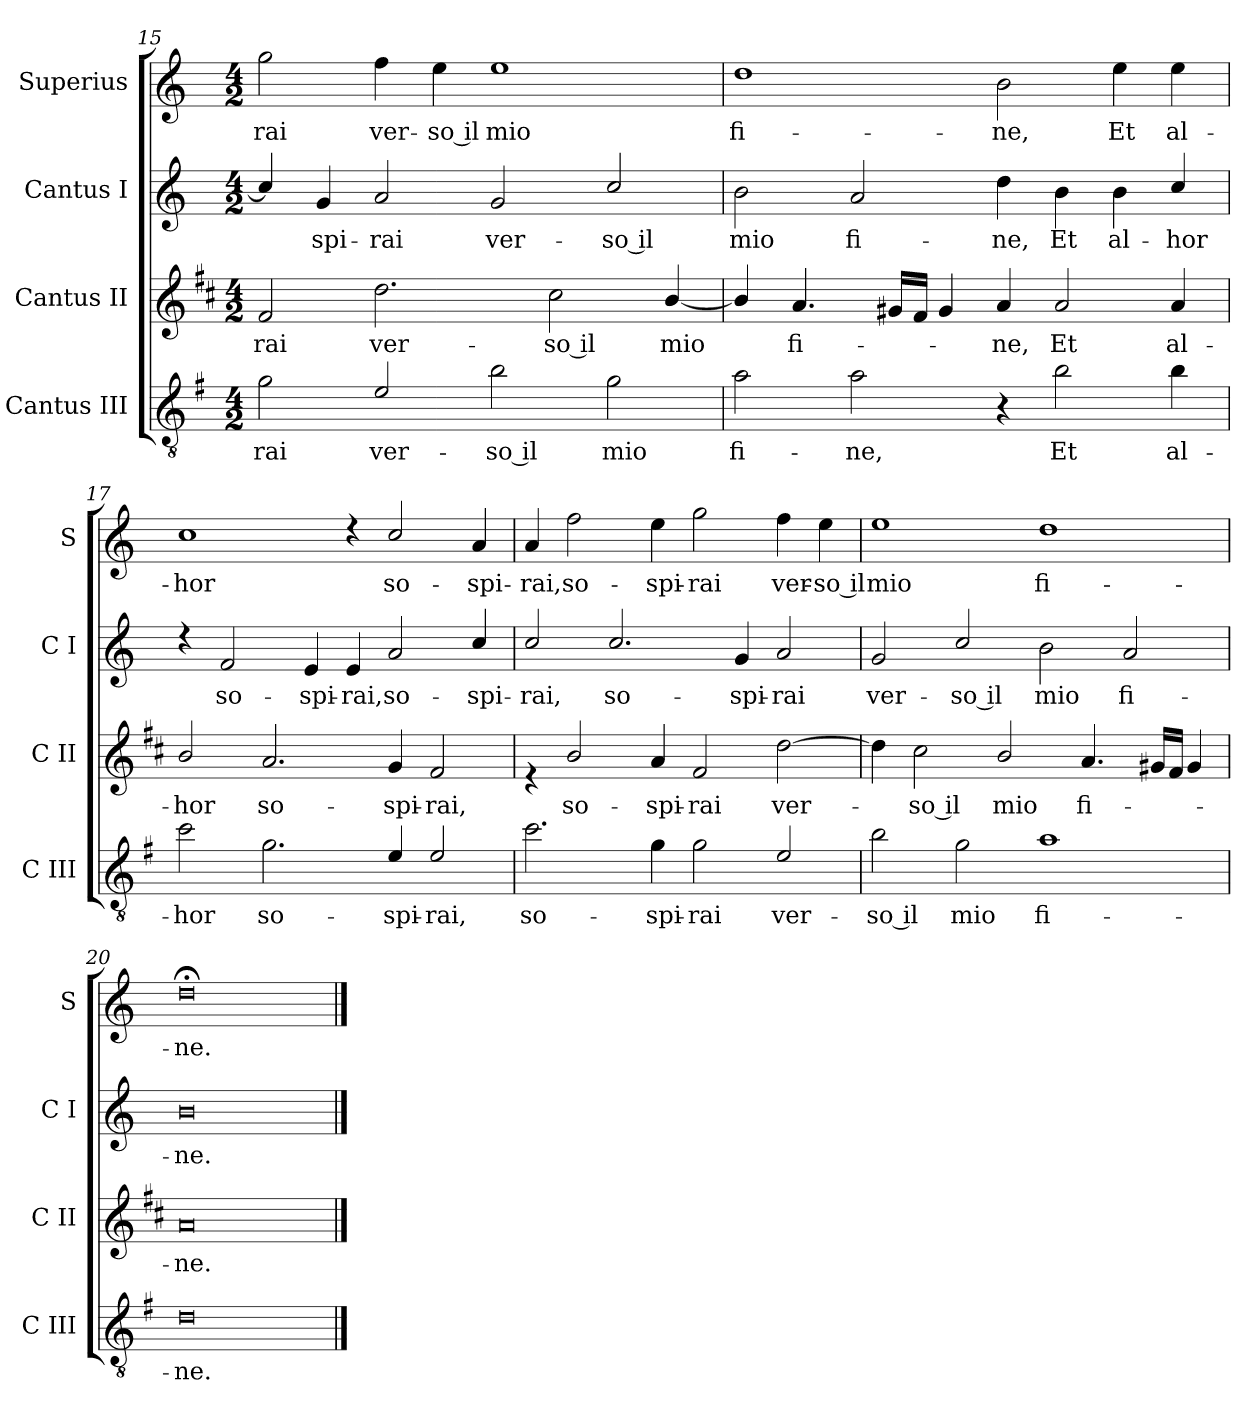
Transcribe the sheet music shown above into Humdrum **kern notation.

**kern	**text	**kern	**text	**kern	**text	**kern	**text
*part4	*part4	*part3	*part3	*part2	*part2	*part1	*part1
*staff4	*staff4	*staff3	*staff3	*staff2	*staff2	*staff1	*staff1
*I"Cantus III	*	*I"Cantus II	*	*I"Cantus I	*	*I"Superius	*
*I'C III	*	*I'C II	*	*I'C I	*	*I'S	*
*clefGv2	*	*clefG2	*	*clefG2	*	*clefG2	*
*ITrd4c7	*	*ITrd1c2	*	*	*	*	*
*k[]	*	*k[]	*	*k[]	*	*k[]	*
*C:	*	*C:	*	*C:	*	*C:	*
*M4/2	*	*M4/2	*	*M4/2	*	*M4/2	*
=15	=15	=15	=15	=15	=15	=15	=15
!	!LO:LY:b	!	!LO:LY:b	!	!	!	!LO:LY:b
2c\	-rai	2e/	-rai	4cc/]	.	2gg\	-rai
!	!	!	!	!	!LO:LY:b	!	!
.	.	.	.	4g/	-spi-	.	.
!	!LO:LY:b	!	!LO:LY:b	!	!LO:LY:b	!	!LO:LY:b
2A/	ver-	2.cc\	ver-	2a/	-rai	4ff\	ver-
!	!	!	!	!	!	!	!LO:LY:b
.	.	.	.	.	.	4ee\	-so il
!	!LO:LY:b	!	!	!	!LO:LY:b	!	!LO:LY:b
2e\	-so il	.	.	2g/	ver-	1ee	mio
!	!	!	!LO:LY:b	!	!	!	!
.	.	2b\	-so il	.	.	.	.
!	!LO:LY:b	!	!	!	!LO:LY:b	!	!
2c\	mio	.	.	2cc/	-so il	.	.
!	!	!	!LO:LY:b	!	!	!	!
.	.	[4a/	mio	.	.	.	.
!!LO:LB:g=z
=16	=16	=16	=16	=16	=16	=16	=16
!	!LO:LY:b	!	!	!	!LO:LY:b	!	!LO:LY:b
2d\	fi-	4a/]	.	2b\	mio	1dd	fi-
!	!	!	!LO:LY:b	!	!	!	!
.	.	4.g/	fi-	.	.	.	.
!	!LO:LY:b	!	!	!	!LO:LY:b	!	!
2d\	-ne,	.	.	2a/	fi-	.	.
.	.	16f#X/LL	.	.	.	.	.
.	.	16e/JJ	.	.	.	.	.
.	.	4f#/	.	.	.	.	.
!	!	!	!LO:LY:b	!	!LO:LY:b	!	!LO:LY:b
4r	.	4g/	-ne,	4dd\	-ne,	2b\	-ne,
!	!LO:LY:b	!	!LO:LY:b	!	!LO:LY:b	!	!
2e\	Et	2g/	Et	4b\	Et	.	.
!	!	!	!	!	!LO:LY:b	!	!LO:LY:b
.	.	.	.	4b\	al-	4ee\	Et
!	!LO:LY:b	!	!LO:LY:b	!	!LO:LY:b	!	!LO:LY:b
4e\	al-	4g/	al-	4cc/	-hor	4ee\	al-
=17	=17	=17	=17	=17	=17	=17	=17
!	!LO:LY:b	!	!LO:LY:b	!	!	!	!LO:LY:b
2f\	-hor	2a/	-hor	4rcc	.	1cc	-hor
!	!	!	!	!	!LO:LY:b	!	!
.	.	.	.	2f/	so-	.	.
!	!LO:LY:b	!	!LO:LY:b	!	!	!	!
2.c\	so-	2.g/	so-	.	.	.	.
!	!	!	!	!	!LO:LY:b	!	!
.	.	.	.	4e/	-spi-	.	.
!	!	!	!	!	!LO:LY:b	!	!
.	.	.	.	4e/	-rai,	4rcc	.
!	!LO:LY:b	!	!LO:LY:b	!	!LO:LY:b	!	!LO:LY:b
4A/	-spi-	4f/	-spi-	2a/	so-	2cc/	so-
!	!LO:LY:b	!	!LO:LY:b	!	!	!	!
2A/	-rai,	2e/	-rai,	.	.	.	.
!	!	!	!	!	!LO:LY:b	!	!LO:LY:b
.	.	.	.	4cc/	-spi-	4a/	-spi-
=18	=18	=18	=18	=18	=18	=18	=18
!	!LO:LY:b	!	!	!	!LO:LY:b	!	!LO:LY:b
2.f\	so-	4re	.	2cc/	-rai,	4a/	-rai,
!	!	!	!LO:LY:b	!	!	!	!LO:LY:b
.	.	2a/	so-	.	.	2ff\	so-
!	!	!	!	!	!LO:LY:b	!	!
.	.	.	.	2.cc/	so-	.	.
!	!LO:LY:b	!	!LO:LY:b	!	!	!	!LO:LY:b
4c\	-spi-	4g/	-spi-	.	.	4ee\	-spi-
!	!LO:LY:b	!	!LO:LY:b	!	!	!	!LO:LY:b
2c\	-rai	2e/	-rai	.	.	2gg\	-rai
!	!	!	!	!	!LO:LY:b	!	!
.	.	.	.	4g/	-spi-	.	.
!	!LO:LY:b	!	!LO:LY:b	!	!LO:LY:b	!	!LO:LY:b
2A/	ver-	[2cc\	ver-	2a/	-rai	4ff\	ver-
!	!	!	!	!	!	!	!LO:LY:b
.	.	.	.	.	.	4ee\	-so il
=19	=19	=19	=19	=19	=19	=19	=19
!	!LO:LY:b	!	!	!	!LO:LY:b	!	!LO:LY:b
2e\	-so il	4cc\]	.	2g/	ver-	1ee	mio
!	!	!	!LO:LY:b	!	!	!	!
.	.	2b\	-so il	.	.	.	.
!	!LO:LY:b	!	!	!	!LO:LY:b	!	!
2c\	mio	.	.	2cc/	-so il	.	.
!	!	!	!LO:LY:b	!	!	!	!
.	.	2a/	mio	.	.	.	.
!	!LO:LY:b	!	!	!	!LO:LY:b	!	!LO:LY:b
1d	fi-	.	.	2b\	mio	1dd	fi-
!	!	!	!LO:LY:b	!	!	!	!
.	.	4.g/	fi-	.	.	.	.
!	!	!	!	!	!LO:LY:b	!	!
.	.	.	.	2a/	fi-	.	.
.	.	16f#X/LL	.	.	.	.	.
.	.	16e/JJ	.	.	.	.	.
.	.	4f#/	.	.	.	.	.
=20	=20	=20	=20	=20	=20	=20	=20
!	!LO:LY:b	!	!LO:LY:b	!	!LO:LY:b	!	!LO:LY:b
0G	-ne.	0g	-ne.	0b	-ne.	0dd;<	-ne.
==	==	==	==	==	==	==	==
*-	*-	*-	*-	*-	*-	*-	*-
